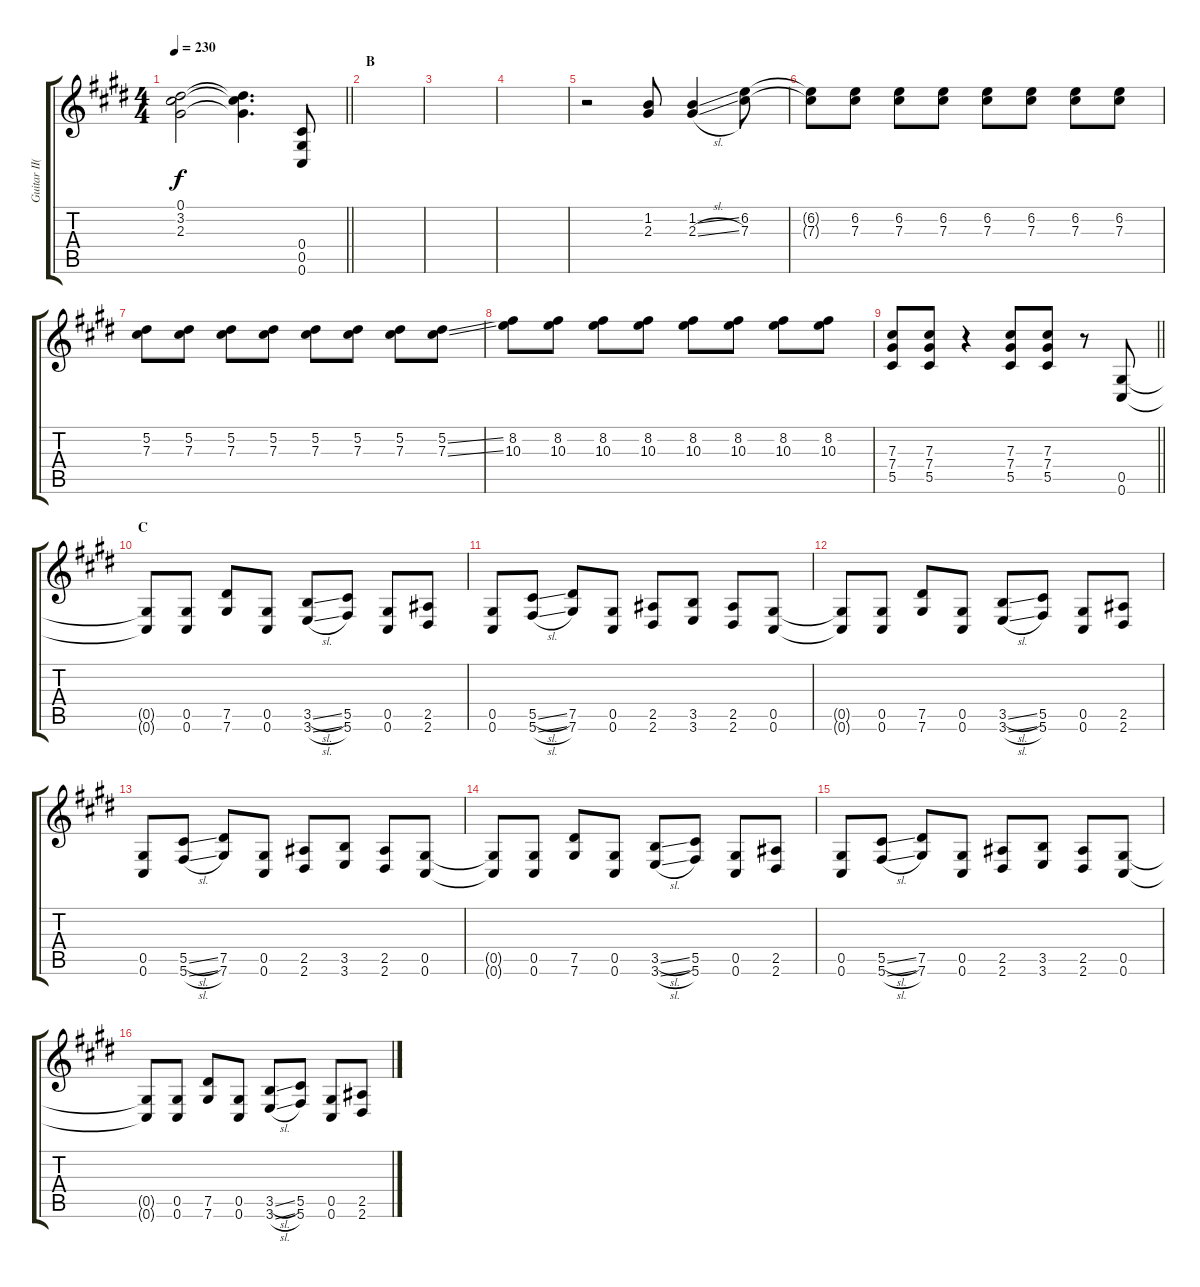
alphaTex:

\track ("Guitar II(柩)" "Guitar II(") {instrument electricguitarclean}
\staff {score tabs}
\tuning (Eb4 Bb3 Gb3 Db3 Ab2 Db2) {hide}
\ts (4 4)
\tempo 230
\clef g2
\barLineRight lightlight
\ks e
(0.1{t} 3.2{t} 2.3{t}).2{dy f} (0.1{t} 3.2{t} 2.3{t}).4{d} (0.4 0.5 0.6).8{instrument distortionguitar} |
\section ("" "B")
|
|
|
r.2 (1.2 2.3).8 (1.2{ss} 2.3{sl}).4 (6.2 7.3).8 |
(6.2{t} 7.3{t}).8 (6.2 7.3).8 (6.2 7.3).8 (6.2 7.3).8 (6.2 7.3).8 (6.2 7.3).8 (6.2 7.3).8 (6.2 7.3).8 |
(5.2 7.3).8 (5.2 7.3).8 (5.2 7.3).8 (5.2 7.3).8 (5.2 7.3).8 (5.2 7.3).8 (5.2 7.3).8 (5.2{ss} 7.3{ss}).8 |
(8.2 10.3).8 (8.2 10.3).8 (8.2 10.3).8 (8.2 10.3).8 (8.2 10.3).8 (8.2 10.3).8 (8.2 10.3).8 (8.2 10.3).8 |
\barLineRight lightlight
(7.3 7.4 5.5).8 (7.3 7.4 5.5).8 r.4 (7.3 7.4 5.5).8 (7.3 7.4 5.5).8 r.8 (0.5 0.6).8 |
\section ("" "C")
(0.5{t} 0.6{t}).8 (0.5 0.6).8 (7.5 7.6).8 (0.5 0.6).8 (3.5{sl} 3.6{sl}).8 (5.5 5.6).8 (0.5 0.6).8 (2.5 2.6).8 |
(0.5 0.6).8 (5.5{sl} 5.6{sl}).8 (7.5 7.6).8 (0.5 0.6).8 (2.5 2.6).8 (3.5 3.6).8 (2.5 2.6).8 (0.5 0.6).8 |
(0.5{t} 0.6{t}).8 (0.5 0.6).8 (7.5 7.6).8 (0.5 0.6).8 (3.5{sl} 3.6{sl}).8 (5.5 5.6).8 (0.5 0.6).8 (2.5 2.6).8 |
(0.5 0.6).8 (5.5{sl} 5.6{sl}).8 (7.5 7.6).8 (0.5 0.6).8 (2.5 2.6).8 (3.5 3.6).8 (2.5 2.6).8 (0.5 0.6).8 |
(0.5{t} 0.6{t}).8 (0.5 0.6).8 (7.5 7.6).8 (0.5 0.6).8 (3.5{sl} 3.6{sl}).8 (5.5 5.6).8 (0.5 0.6).8 (2.5 2.6).8 |
(0.5 0.6).8 (5.5{sl} 5.6{sl}).8 (7.5 7.6).8 (0.5 0.6).8 (2.5 2.6).8 (3.5 3.6).8 (2.5 2.6).8 (0.5 0.6).8 |
(0.5{t} 0.6{t}).8 (0.5 0.6).8 (7.5 7.6).8 (0.5 0.6).8 (3.5{sl} 3.6{sl}).8 (5.5 5.6).8 (0.5 0.6).8 (2.5 2.6).8
